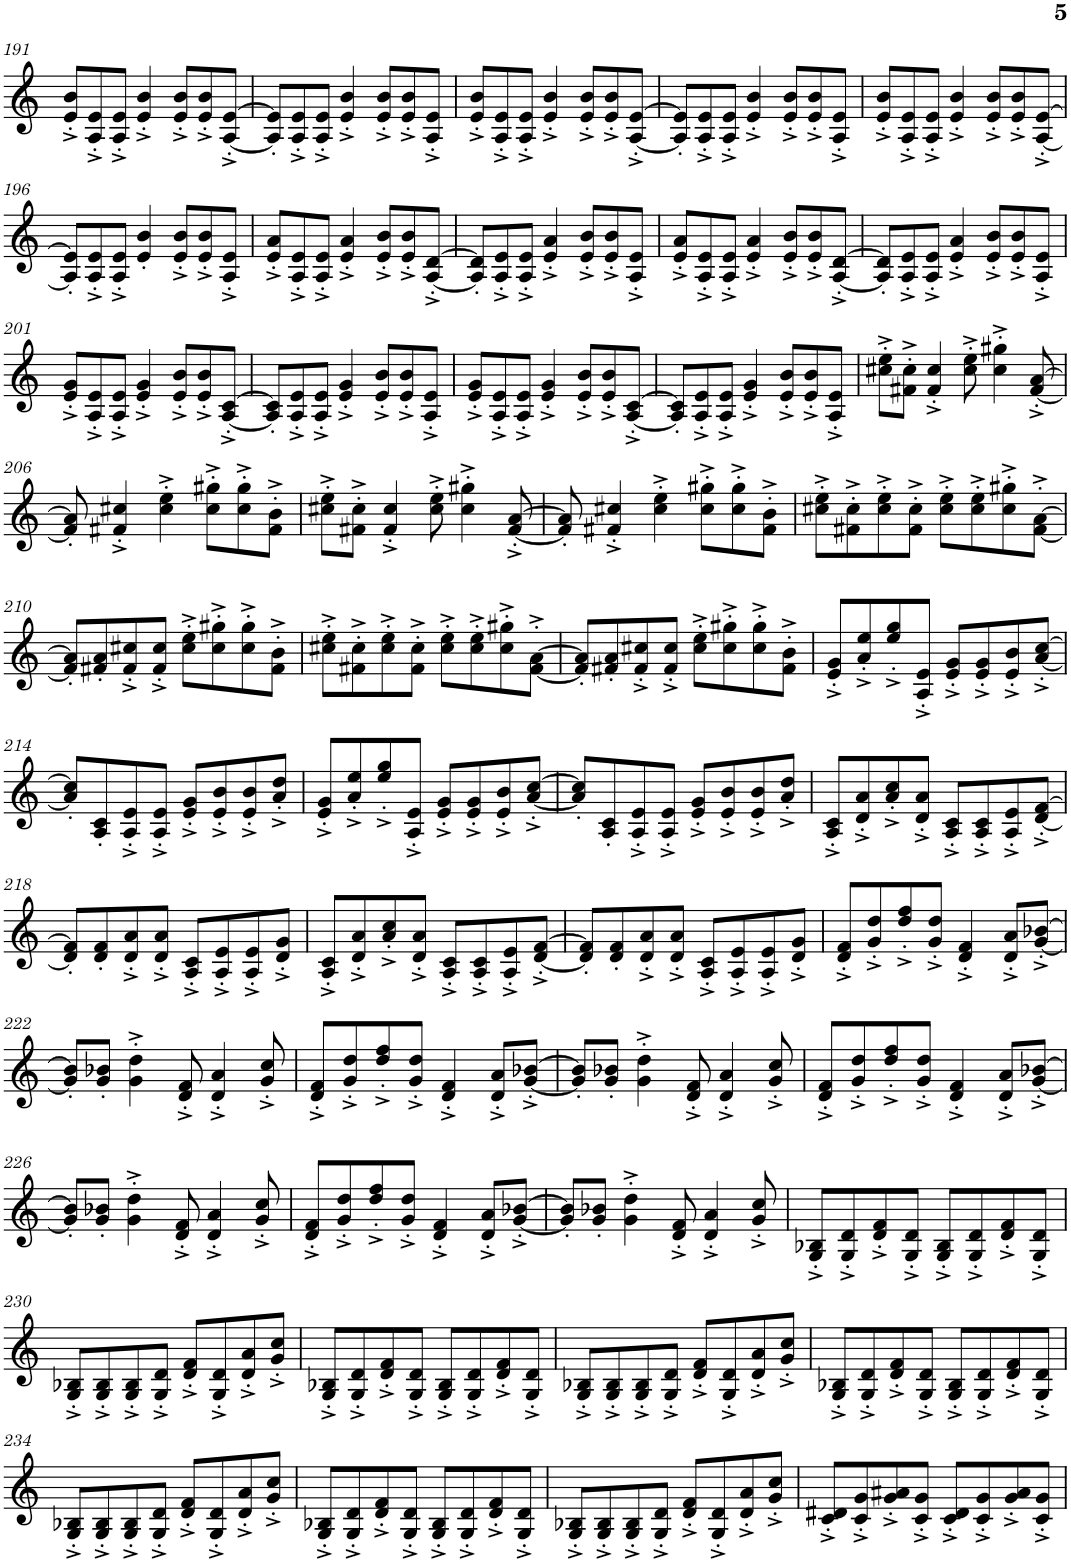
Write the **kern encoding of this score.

**kern
*part1
*staff1
*I"Violino
*I'Vno.
!!LO:PB:g=z
*clefG2
*k[]
*M4/4
=191
8e/'^ 8b/'^L
8A/'^ 8e/'^
8A/'^ 8e/'^J
4e/'^ 4b/'^
8e/'^ 8b/'^L
8e/'^ 8b/'^
[8A/'^ [8e/'^J
=192
8A/]' 8e/]'L
8A/'^ 8e/'^
8A/'^ 8e/'^J
4e/'^ 4b/'^
8e/'^ 8b/'^L
8e/'^ 8b/'^
8A/'^ 8e/'^J
=193
8e/'^ 8b/'^L
8A/'^ 8e/'^
8A/'^ 8e/'^J
4e/'^ 4b/'^
8e/'^ 8b/'^L
8e/'^ 8b/'^
[8A/'^ [8e/'^J
=194
8A/]' 8e/]'L
8A/'^ 8e/'^
8A/'^ 8e/'^J
4e/'^ 4b/'^
8e/'^ 8b/'^L
8e/'^ 8b/'^
8A/'^ 8e/'^J
=195
8e/'^ 8b/'^L
8A/'^ 8e/'^
8A/'^ 8e/'^J
4e/'^ 4b/'^
8e/'^ 8b/'^L
8e/'^ 8b/'^
[8A/'^ [8e/'^J
!!LO:LB:g=z
=196
8A/]' 8e/]'L
8A/'^ 8e/'^
8A/'^ 8e/'^J
4e/' 4b/'
8e/'^ 8b/'^L
8e/'^ 8b/'^
8A/'^ 8e/'^J
=197
8e/'^ 8a/'^L
8A/'^ 8e/'^
8A/'^ 8e/'^J
4e/'^ 4a/'^
8e/'^ 8b/'^L
8e/'^ 8b/'^
[8A/'^ [8d/'^J
=198
8A/]' 8d/]'L
8A/'^ 8e/'^
8A/'^ 8e/'^J
4e/'^ 4a/'^
8e/'^ 8b/'^L
8e/'^ 8b/'^
8A/'^ 8e/'^J
=199
8e/'^ 8a/'^L
8A/'^ 8e/'^
8A/'^ 8e/'^J
4e/'^ 4a/'^
8e/'^ 8b/'^L
8e/'^ 8b/'^
[8A/'^ [8d/'^J
=200
8A/]' 8d/]'L
8A/'^ 8e/'^
8A/'^ 8e/'^J
4e/'^ 4a/'^
8e/'^ 8b/'^L
8e/'^ 8b/'^
8A/'^ 8e/'^J
!!LO:LB:g=z
=201
8e/'^ 8g/'^L
8A/'^ 8e/'^
8A/'^ 8e/'^J
4e/'^ 4g/'^
8e/'^ 8b/'^L
8e/'^ 8b/'^
[8A/'^ [8c/'^J
=202
8A/]' 8c/]'L
8A/'^ 8e/'^
8A/'^ 8e/'^J
4e/'^ 4g/'^
8e/'^ 8b/'^L
8e/'^ 8b/'^
8A/'^ 8e/'^J
=203
8e/'^ 8g/'^L
8A/'^ 8e/'^
8A/'^ 8e/'^J
4e/'^ 4g/'^
8e/'^ 8b/'^L
8e/'^ 8b/'^
[8A/'^ [8c/'^J
=204
8A/]' 8c/]'L
8A/'^ 8e/'^
8A/'^ 8e/'^J
4e/'^ 4g/'^
8e/'^ 8b/'^L
8e/'^ 8b/'^
8A/'^ 8e/'^J
=205
8cc#X\'^ 8ee\'^L
8f#X\'^ 8cc#\'^J
4f#/'^ 4cc#/'^
8cc#\'^ 8ee\'^
4cc#\'^ 4gg#X\'^
[8f#/'^ [8a/'^
!!LO:LB:g=z
=206
8f#/]' 8a/]'
4f#X/'^ 4cc#X/'^
4cc#\'^ 4ee\'^
8cc#\'^ 8gg#X\'^L
8cc#\'^ 8gg#\'^
8f#\'^ 8b\'^J
=207
8cc#X\'^ 8ee\'^L
8f#X\'^ 8cc#\'^J
4f#/'^ 4cc#/'^
8cc#\'^ 8ee\'^
4cc#\'^ 4gg#X\'^
[8f#/'^ [8a/'^
=208
8f#/]' 8a/]'
4f#X/'^ 4cc#X/'^
4cc#\'^ 4ee\'^
8cc#\'^ 8gg#X\'^L
8cc#\'^ 8gg#\'^
8f#\'^ 8b\'^J
=209
8cc#X\'^ 8ee\'^L
8f#X\'^ 8cc#\'^
8cc#\'^ 8ee\'^
8f#\'^ 8cc#\'^J
8cc#\'^ 8ee\'^L
8cc#\'^ 8ee\'^
8cc#\'^ 8gg#X\'^
[8f#\'^ [8a\'^J
!!LO:LB:g=z
=210
8f#/]' 8a/]'L
8f#X/' 8a/'
8f#/'^ 8cc#X/'^
8f#/'^ 8cc#/'^J
8cc#\'^ 8ee\'^L
8cc#\'^ 8gg#X\'^
8cc#\'^ 8gg#\'^
8f#\'^ 8b\'^J
=211
8cc#X\'^ 8ee\'^L
8f#X\'^ 8cc#\'^
8cc#\'^ 8ee\'^
8f#\'^ 8cc#\'^J
8cc#\'^ 8ee\'^L
8cc#\'^ 8ee\'^
8cc#\'^ 8gg#X\'^
[8f#\'^ [8a\'^J
=212
8f#/]' 8a/]'L
8f#X/' 8a/'
8f#/'^ 8cc#X/'^
8f#/'^ 8cc#/'^J
8cc#\'^ 8ee\'^L
8cc#\'^ 8gg#X\'^
8cc#\'^ 8gg#\'^
8f#\'^ 8b\'^J
=213
8e/'^ 8g/'^L
8a/'^ 8ee/'^
8ee/'^ 8gg/'^
8A/'^ 8e/'^J
8e/'^ 8g/'^L
8e/'^ 8g/'^
8e/'^ 8b/'^
[8a/'^ [8cc/'^J
!!LO:LB:g=z
=214
8a/]' 8cc/]'L
8A/' 8c/'
8A/'^ 8e/'^
8A/'^ 8e/'^J
8e/'^ 8g/'^L
8e/'^ 8b/'^
8e/'^ 8b/'^
8a/'^ 8dd/'^J
=215
8e/'^ 8g/'^L
8a/'^ 8ee/'^
8ee/'^ 8gg/'^
8A/'^ 8e/'^J
8e/'^ 8g/'^L
8e/'^ 8g/'^
8e/'^ 8b/'^
[8a/'^ [8cc/'^J
=216
8a/]' 8cc/]'L
8A/' 8c/'
8A/'^ 8e/'^
8A/'^ 8e/'^J
8e/'^ 8g/'^L
8e/'^ 8b/'^
8e/'^ 8b/'^
8a/'^ 8dd/'^J
=217
8A/'^ 8c/'^L
8d/'^ 8a/'^
8a/'^ 8cc/'^
8d/'^ 8a/'^J
8A/'^ 8c/'^L
8A/'^ 8c/'^
8A/'^ 8e/'^
[8d/'^ [8f/'^J
!!LO:LB:g=z
=218
8d/]' 8f/]'L
8d/' 8f/'
8d/'^ 8a/'^
8d/'^ 8a/'^J
8A/'^ 8c/'^L
8A/'^ 8e/'^
8A/'^ 8e/'^
8d/'^ 8g/'^J
=219
8A/'^ 8c/'^L
8d/'^ 8a/'^
8a/'^ 8cc/'^
8d/'^ 8a/'^J
8A/'^ 8c/'^L
8A/'^ 8c/'^
8A/'^ 8e/'^
[8d/'^ [8f/'^J
=220
8d/]' 8f/]'L
8d/' 8f/'
8d/'^ 8a/'^
8d/'^ 8a/'^J
8A/'^ 8c/'^L
8A/'^ 8e/'^
8A/'^ 8e/'^
8d/'^ 8g/'^J
=221
8d/'^ 8f/'^L
8g/'^ 8dd/'^
8dd/'^ 8ff/'^
8g/'^ 8dd/'^J
4d/'^ 4f/'^
8d/'^ 8a/'^L
[8g/'^ [8b-X/'^J
!!LO:LB:g=z
=222
8g/]' 8b-/]'L
8g/' 8b-X/'J
4g\'^ 4dd\'^
8d/'^ 8f/'^
4d/'^ 4a/'^
8g/'^ 8cc/'^
=223
8d/'^ 8f/'^L
8g/'^ 8dd/'^
8dd/'^ 8ff/'^
8g/'^ 8dd/'^J
4d/'^ 4f/'^
8d/'^ 8a/'^L
[8g/'^ [8b-X/'^J
=224
8g/]' 8b-/]'L
8g/' 8b-X/'J
4g\'^ 4dd\'^
8d/'^ 8f/'^
4d/'^ 4a/'^
8g/'^ 8cc/'^
=225
8d/'^ 8f/'^L
8g/'^ 8dd/'^
8dd/'^ 8ff/'^
8g/'^ 8dd/'^J
4d/'^ 4f/'^
8d/'^ 8a/'^L
[8g/'^ [8b-X/'^J
!!LO:LB:g=z
=226
8g/]' 8b-/]'L
8g/' 8b-X/'J
4g\'^ 4dd\'^
8d/'^ 8f/'^
4d/'^ 4a/'^
8g/'^ 8cc/'^
=227
8d/'^ 8f/'^L
8g/'^ 8dd/'^
8dd/'^ 8ff/'^
8g/'^ 8dd/'^J
4d/'^ 4f/'^
8d/'^ 8a/'^L
[8g/'^ [8b-X/'^J
=228
8g/]' 8b-/]'L
8g/' 8b-X/'J
4g\'^ 4dd\'^
8d/'^ 8f/'^
4d/'^ 4a/'^
8g/'^ 8cc/'^
=229
8G/'^ 8B-X/'^L
8G/'^ 8d/'^
8d/'^ 8f/'^
8G/'^ 8d/'^J
8G/'^ 8B-/'^L
8G/'^ 8d/'^
8d/'^ 8f/'^
8G/'^ 8d/'^J
!!LO:LB:g=z
=230
8G/'^ 8B-X/'^L
8G/'^ 8B-/'^
8G/'^ 8B-/'^
8G/'^ 8d/'^J
8d/'^ 8f/'^L
8G/'^ 8d/'^
8d/'^ 8a/'^
8g/'^ 8cc/'^J
=231
8G/'^ 8B-X/'^L
8G/'^ 8d/'^
8d/'^ 8f/'^
8G/'^ 8d/'^J
8G/'^ 8B-/'^L
8G/'^ 8d/'^
8d/'^ 8f/'^
8G/'^ 8d/'^J
=232
8G/'^ 8B-X/'^L
8G/'^ 8B-/'^
8G/'^ 8B-/'^
8G/'^ 8d/'^J
8d/'^ 8f/'^L
8G/'^ 8d/'^
8d/'^ 8a/'^
8g/'^ 8cc/'^J
=233
8G/'^ 8B-X/'^L
8G/'^ 8d/'^
8d/'^ 8f/'^
8G/'^ 8d/'^J
8G/'^ 8B-/'^L
8G/'^ 8d/'^
8d/'^ 8f/'^
8G/'^ 8d/'^J
!!LO:LB:g=z
=234
8G/'^ 8B-X/'^L
8G/'^ 8B-/'^
8G/'^ 8B-/'^
8G/'^ 8d/'^J
8d/'^ 8f/'^L
8G/'^ 8d/'^
8d/'^ 8a/'^
8g/'^ 8cc/'^J
=235
8G/'^ 8B-X/'^L
8G/'^ 8d/'^
8d/'^ 8f/'^
8G/'^ 8d/'^J
8G/'^ 8B-/'^L
8G/'^ 8d/'^
8d/'^ 8f/'^
8G/'^ 8d/'^J
=236
8G/'^ 8B-X/'^L
8G/'^ 8B-/'^
8G/'^ 8B-/'^
8G/'^ 8d/'^J
8d/'^ 8f/'^L
8G/'^ 8d/'^
8d/'^ 8a/'^
8g/'^ 8cc/'^J
=237
8c/'^ 8d#X/'^L
8c/'^ 8g/'^
8g/'^ 8a#X/'^
8c/'^ 8g/'^J
8c/'^ 8d#/'^L
8c/'^ 8g/'^
8g/'^ 8a#/'^
8c/'^ 8g/'^J
=
*-
